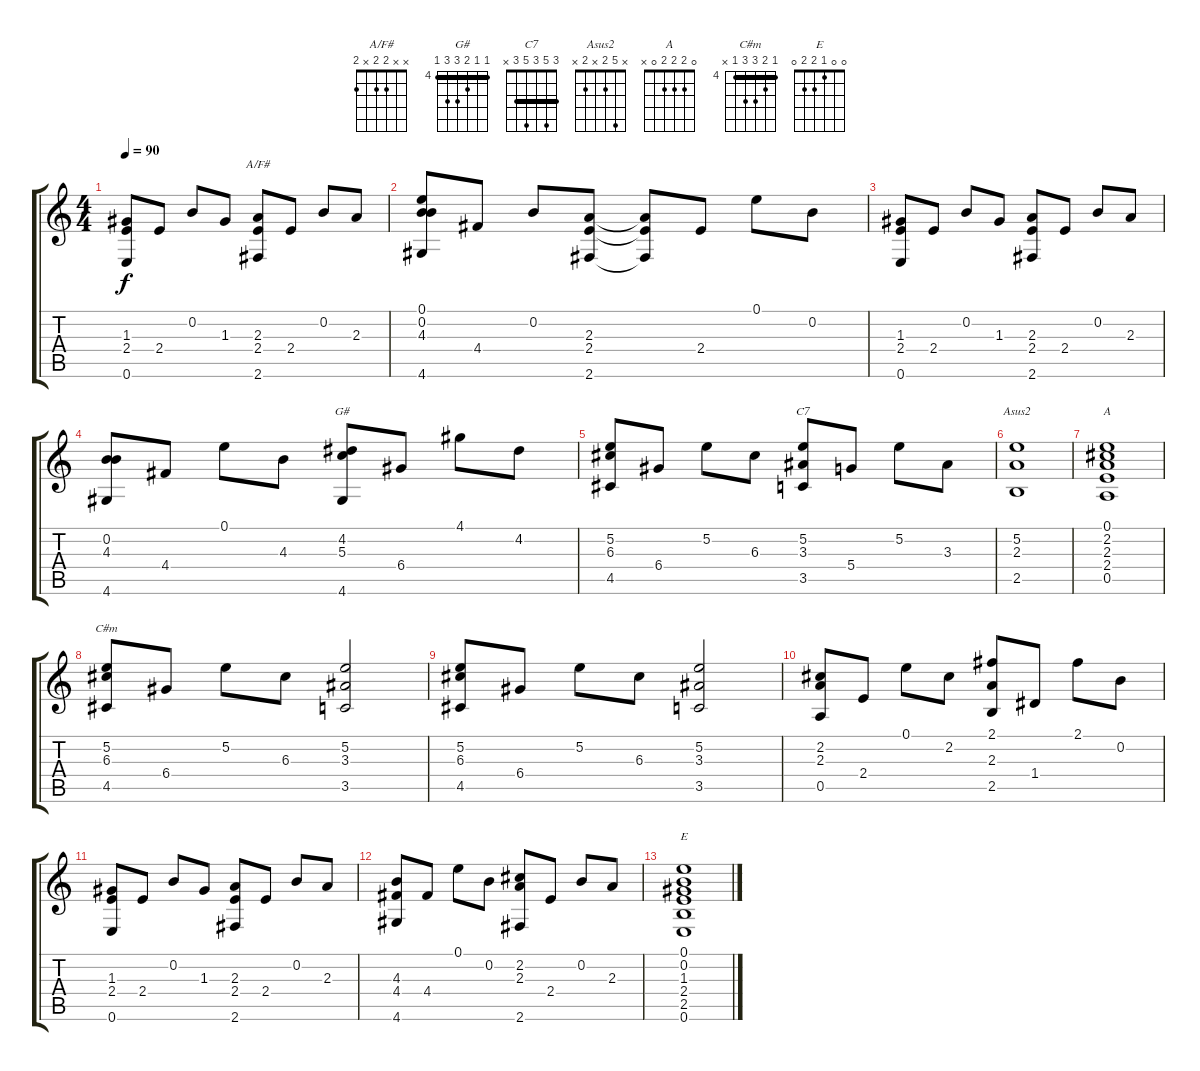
\track "" {instrument acousticguitarnylon}
\staff {score tabs}
\tuning (E4 B3 G3 D3 A2 E2) {hide}
\chord ("A/F#" x x 2 2 x 2)
\chord ("G#" 4 4 5 6 6 4) {firstfret 4 barre 4}
\chord ("C7" 3 5 3 5 3 x) {barre 3}
\chord ("Asus2" x 5 2 x 2 x)
\chord ("A" 0 2 2 2 0 x)
\chord ("C#m" 4 5 6 6 4 x) {firstfret 4 barre 4}
\chord ("E" 0 0 1 2 2 0)
\ts (4 4)
\tempo 90
\clef g2
\ks c
(1.3 2.4 0.6).8{dy f} 2.4.8 0.2.8 1.3.8 (2.3 2.4 2.6).8{ch "A/F#"} 2.4.8 0.2.8 2.3.8 |
(0.1 0.2 4.3 4.6).8 4.4.8 0.2.8 (2.3 2.4 2.6).8 (2.3{t} 2.4{t} 2.6{t}).8 2.4.8 0.1.8 0.2.8 |
(1.3 2.4 0.6).8 2.4.8 0.2.8 1.3.8 (2.3 2.4 2.6).8 2.4.8 0.2.8 2.3.8 |
(0.2 4.3 4.6).8 4.4.8 0.1.8 4.3.8 (4.2 5.3 4.6).8{ch "G#"} 6.4.8 4.1.8 4.2.8 |
(5.2 6.3 4.5).8 6.4.8 5.2.8 6.3.8 (5.2 3.3 3.5).8{ch "C7"} 5.4.8 5.2.8 3.3.8 |
(5.2 2.3 2.5).1{ch "Asus2"} |
(0.1 2.2 2.3 2.4 0.5).1{ch "A"} |
(5.2 6.3 4.5).8{ch "C#m"} 6.4.8 5.2.8 6.3.8 (5.2 3.3 3.5).2 |
(5.2 6.3 4.5).8 6.4.8 5.2.8 6.3.8 (5.2 3.3 3.5).2 |
(2.2 2.3 0.5).8 2.4.8 0.1.8 2.2.8 (2.1 2.3 2.5).8 1.4.8 2.1.8 0.2.8 |
(1.3 2.4 0.6).8 2.4.8 0.2.8 1.3.8 (2.3 2.4 2.6).8 2.4.8 0.2.8 2.3.8 |
(4.3 4.4 4.6).8 4.4.8 0.1.8 0.2.8 (2.2 2.3 2.6).8 2.4.8 0.2.8 2.3.8 |
(0.1 0.2 1.3 2.4 2.5 0.6).1{ch "E"}
